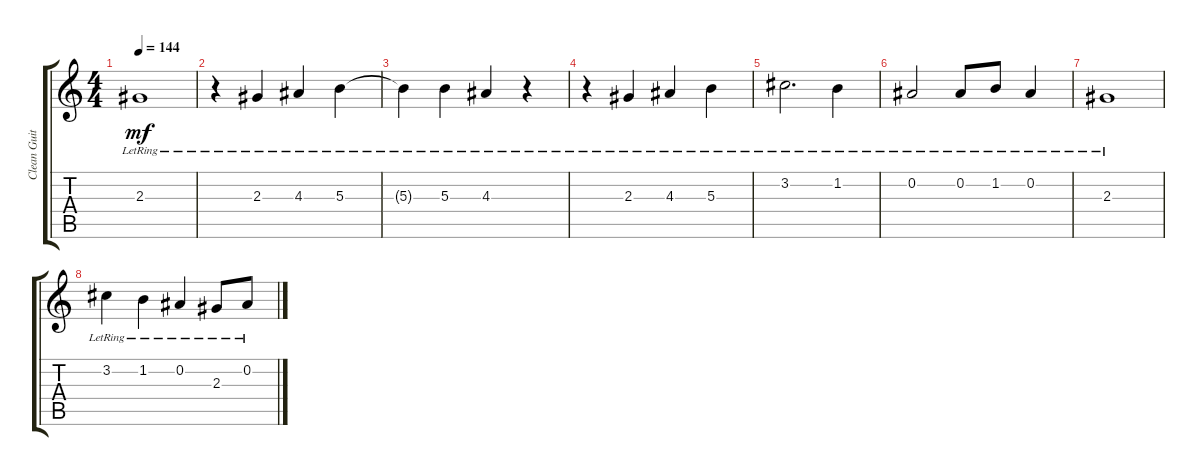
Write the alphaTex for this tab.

\track ("Clean Guitar 2" "Clean Guit") {instrument electricguitarclean}
\staff {score tabs}
\tuning (Eb4 Bb3 Gb3 Db3 Ab2 Eb2) {hide}
\ts (4 4)
\tempo 144
\clef g2
\ks c
2.3{lr}.1{dy mf} |
r.4 2.3{lr}.4 4.3{lr}.4 5.3{lr}.4 |
5.3{lr t}.4 5.3{lr}.4 4.3{lr}.4 r.4 |
r.4 2.3{lr}.4 4.3{lr}.4 5.3{lr}.4 |
3.2{lr}.2{d} 1.2{lr}.4 |
0.2{lr}.2 0.2{lr}.8 1.2{lr}.8 0.2{lr}.4 |
2.3{lr}.1 |
3.2{lr}.4 1.2{lr}.4 0.2{lr}.4 2.3{lr}.8 0.2{lr}.8
